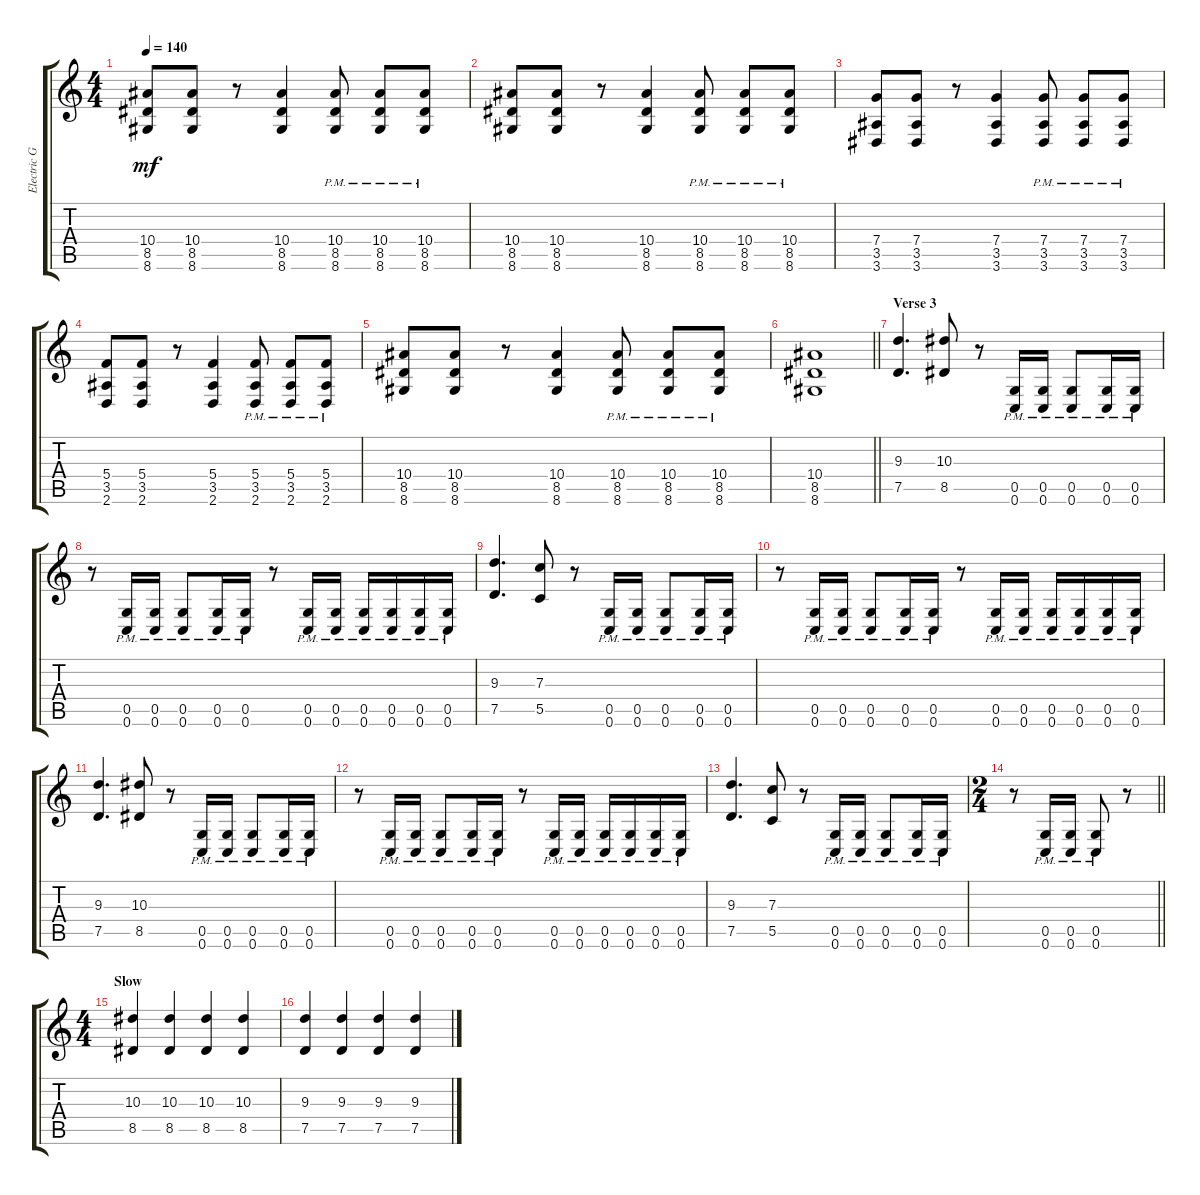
\track ("Electric Guitar" "Electric G") {instrument distortionguitar}
\staff {score tabs}
\tuning (D4 A3 F3 C3 G2 C2) {hide}
\ts (4 4)
\tempo 140
\clef g2
\ks c
(10.4 8.5 8.6).8{dy mf} (10.4 8.5 8.6).8 r.8 (10.4 8.5 8.6).4 (10.4{pm} 8.5{pm} 8.6{pm}).8 (10.4{pm} 8.5{pm} 8.6{pm}).8 (10.4{pm} 8.5{pm} 8.6{pm}).8 |
(10.4 8.5 8.6).8 (10.4 8.5 8.6).8 r.8 (10.4 8.5 8.6).4 (10.4{pm} 8.5{pm} 8.6{pm}).8 (10.4{pm} 8.5{pm} 8.6{pm}).8 (10.4{pm} 8.5{pm} 8.6{pm}).8 |
(7.4 3.5 3.6).8 (7.4 3.5 3.6).8 r.8 (7.4 3.5 3.6).4 (7.4{pm} 3.5{pm} 3.6{pm}).8 (7.4{pm} 3.5{pm} 3.6{pm}).8 (7.4{pm} 3.5{pm} 3.6{pm}).8 |
(5.4 3.5 2.6).8 (5.4 3.5 2.6).8 r.8 (5.4 3.5 2.6).4 (5.4{pm} 3.5{pm} 2.6{pm}).8 (5.4{pm} 3.5{pm} 2.6{pm}).8 (5.4{pm} 3.5{pm} 2.6{pm}).8 |
(10.4 8.5 8.6).8 (10.4 8.5 8.6).8 r.8 (10.4 8.5 8.6).4 (10.4{pm} 8.5{pm} 8.6{pm}).8 (10.4{pm} 8.5{pm} 8.6{pm}).8 (10.4{pm} 8.5{pm} 8.6{pm}).8 |
\barLineRight lightlight
(10.4 8.5 8.6).1 |
\section ("" "Verse 3")
(9.3 7.5).4{d} (10.3 8.5).8 r.8 (0.5{pm} 0.6{pm}).16 (0.5{pm} 0.6{pm}).16 (0.5{pm} 0.6{pm}).8 (0.5{pm} 0.6{pm}).16 (0.5{pm} 0.6{pm}).16 |
r.8 (0.5{pm} 0.6{pm}).16 (0.5{pm} 0.6{pm}).16 (0.5{pm} 0.6{pm}).8 (0.5{pm} 0.6{pm}).16 (0.5{pm} 0.6{pm}).16 r.8 (0.5{pm} 0.6{pm}).16 (0.5{pm} 0.6{pm}).16 (0.5{pm} 0.6{pm}).16 (0.5{pm} 0.6{pm}).16 (0.5{pm} 0.6{pm}).16 (0.5{pm} 0.6{pm}).16 |
(9.3 7.5).4{d} (7.3 5.5).8 r.8 (0.5{pm} 0.6{pm}).16 (0.5{pm} 0.6{pm}).16 (0.5{pm} 0.6{pm}).8 (0.5{pm} 0.6{pm}).16 (0.5{pm} 0.6{pm}).16 |
r.8 (0.5{pm} 0.6{pm}).16 (0.5{pm} 0.6{pm}).16 (0.5{pm} 0.6{pm}).8 (0.5{pm} 0.6{pm}).16 (0.5{pm} 0.6{pm}).16 r.8 (0.5{pm} 0.6{pm}).16 (0.5{pm} 0.6{pm}).16 (0.5{pm} 0.6{pm}).16 (0.5{pm} 0.6{pm}).16 (0.5{pm} 0.6{pm}).16 (0.5{pm} 0.6{pm}).16 |
(9.3 7.5).4{d} (10.3 8.5).8 r.8 (0.5{pm} 0.6{pm}).16 (0.5{pm} 0.6{pm}).16 (0.5{pm} 0.6{pm}).8 (0.5{pm} 0.6{pm}).16 (0.5{pm} 0.6{pm}).16 |
r.8 (0.5{pm} 0.6{pm}).16 (0.5{pm} 0.6{pm}).16 (0.5{pm} 0.6{pm}).8 (0.5{pm} 0.6{pm}).16 (0.5{pm} 0.6{pm}).16 r.8 (0.5{pm} 0.6{pm}).16 (0.5{pm} 0.6{pm}).16 (0.5{pm} 0.6{pm}).16 (0.5{pm} 0.6{pm}).16 (0.5{pm} 0.6{pm}).16 (0.5{pm} 0.6{pm}).16 |
(9.3 7.5).4{d} (7.3 5.5).8 r.8 (0.5{pm} 0.6{pm}).16 (0.5{pm} 0.6{pm}).16 (0.5{pm} 0.6{pm}).8 (0.5{pm} 0.6{pm}).16 (0.5{pm} 0.6{pm}).16 |
\ts (2 4)
\barLineRight lightlight
r.8 (0.5{pm} 0.6{pm}).16 (0.5{pm} 0.6{pm}).16 (0.5{pm} 0.6{pm}).8 r.8 |
\ts (4 4)
\section ("" "Slow")
(10.3 8.5).4 (10.3 8.5).4 (10.3 8.5).4 (10.3 8.5).4 |
(9.3 7.5).4 (9.3 7.5).4 (9.3 7.5).4 (9.3 7.5).4
